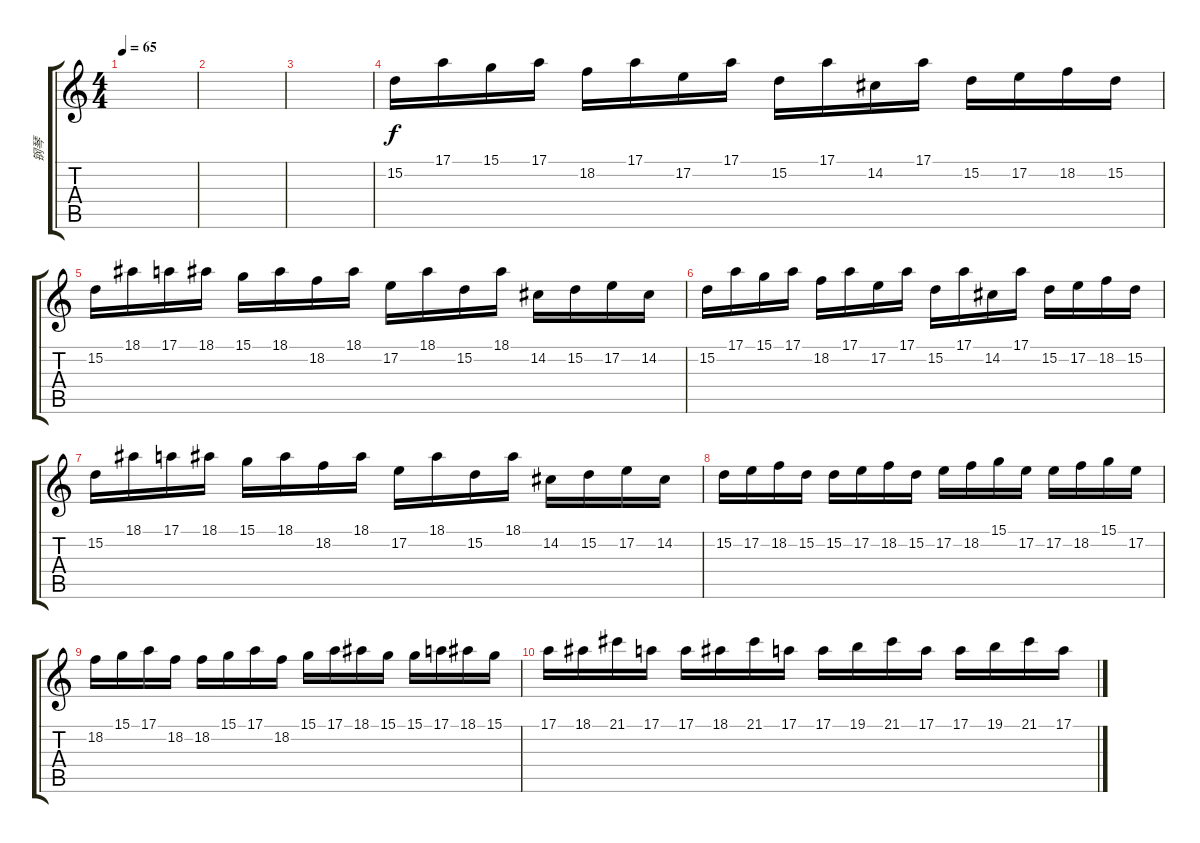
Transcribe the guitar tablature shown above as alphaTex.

\track ("钢琴" "钢琴") {instrument fx8scifi}
\staff {score tabs}
\tuning (E4 B3 G3 D3 A2 E2) {hide}
\ts (4 4)
\tempo 65
\clef g2
\ks c
|
|
|
15.2.16 17.1.16 15.1.16 17.1.16 18.2.16 17.1.16 17.2.16 17.1.16 15.2.16 17.1.16 14.2.16 17.1.16 15.2.16 17.2.16 18.2.16 15.2.16 |
15.2.16 18.1.16 17.1.16 18.1.16 15.1.16 18.1.16 18.2.16 18.1.16 17.2.16 18.1.16 15.2.16 18.1.16 14.2.16 15.2.16 17.2.16 14.2.16 |
15.2.16 17.1.16 15.1.16 17.1.16 18.2.16 17.1.16 17.2.16 17.1.16 15.2.16 17.1.16 14.2.16 17.1.16 15.2.16 17.2.16 18.2.16 15.2.16 |
15.2.16 18.1.16 17.1.16 18.1.16 15.1.16 18.1.16 18.2.16 18.1.16 17.2.16 18.1.16 15.2.16 18.1.16 14.2.16 15.2.16 17.2.16 14.2.16 |
15.2.16 17.2.16 18.2.16 15.2.16 15.2.16 17.2.16 18.2.16 15.2.16 17.2.16 18.2.16 15.1.16 17.2.16 17.2.16 18.2.16 15.1.16 17.2.16 |
18.2.16 15.1.16 17.1.16 18.2.16 18.2.16 15.1.16 17.1.16 18.2.16 15.1.16 17.1.16 18.1.16 15.1.16 15.1.16 17.1.16 18.1.16 15.1.16 |
17.1.16 18.1.16 21.1.16 17.1.16 17.1.16 18.1.16 21.1.16 17.1.16 17.1.16 19.1.16 21.1.16 17.1.16 17.1.16 19.1.16 21.1.16 17.1.16
